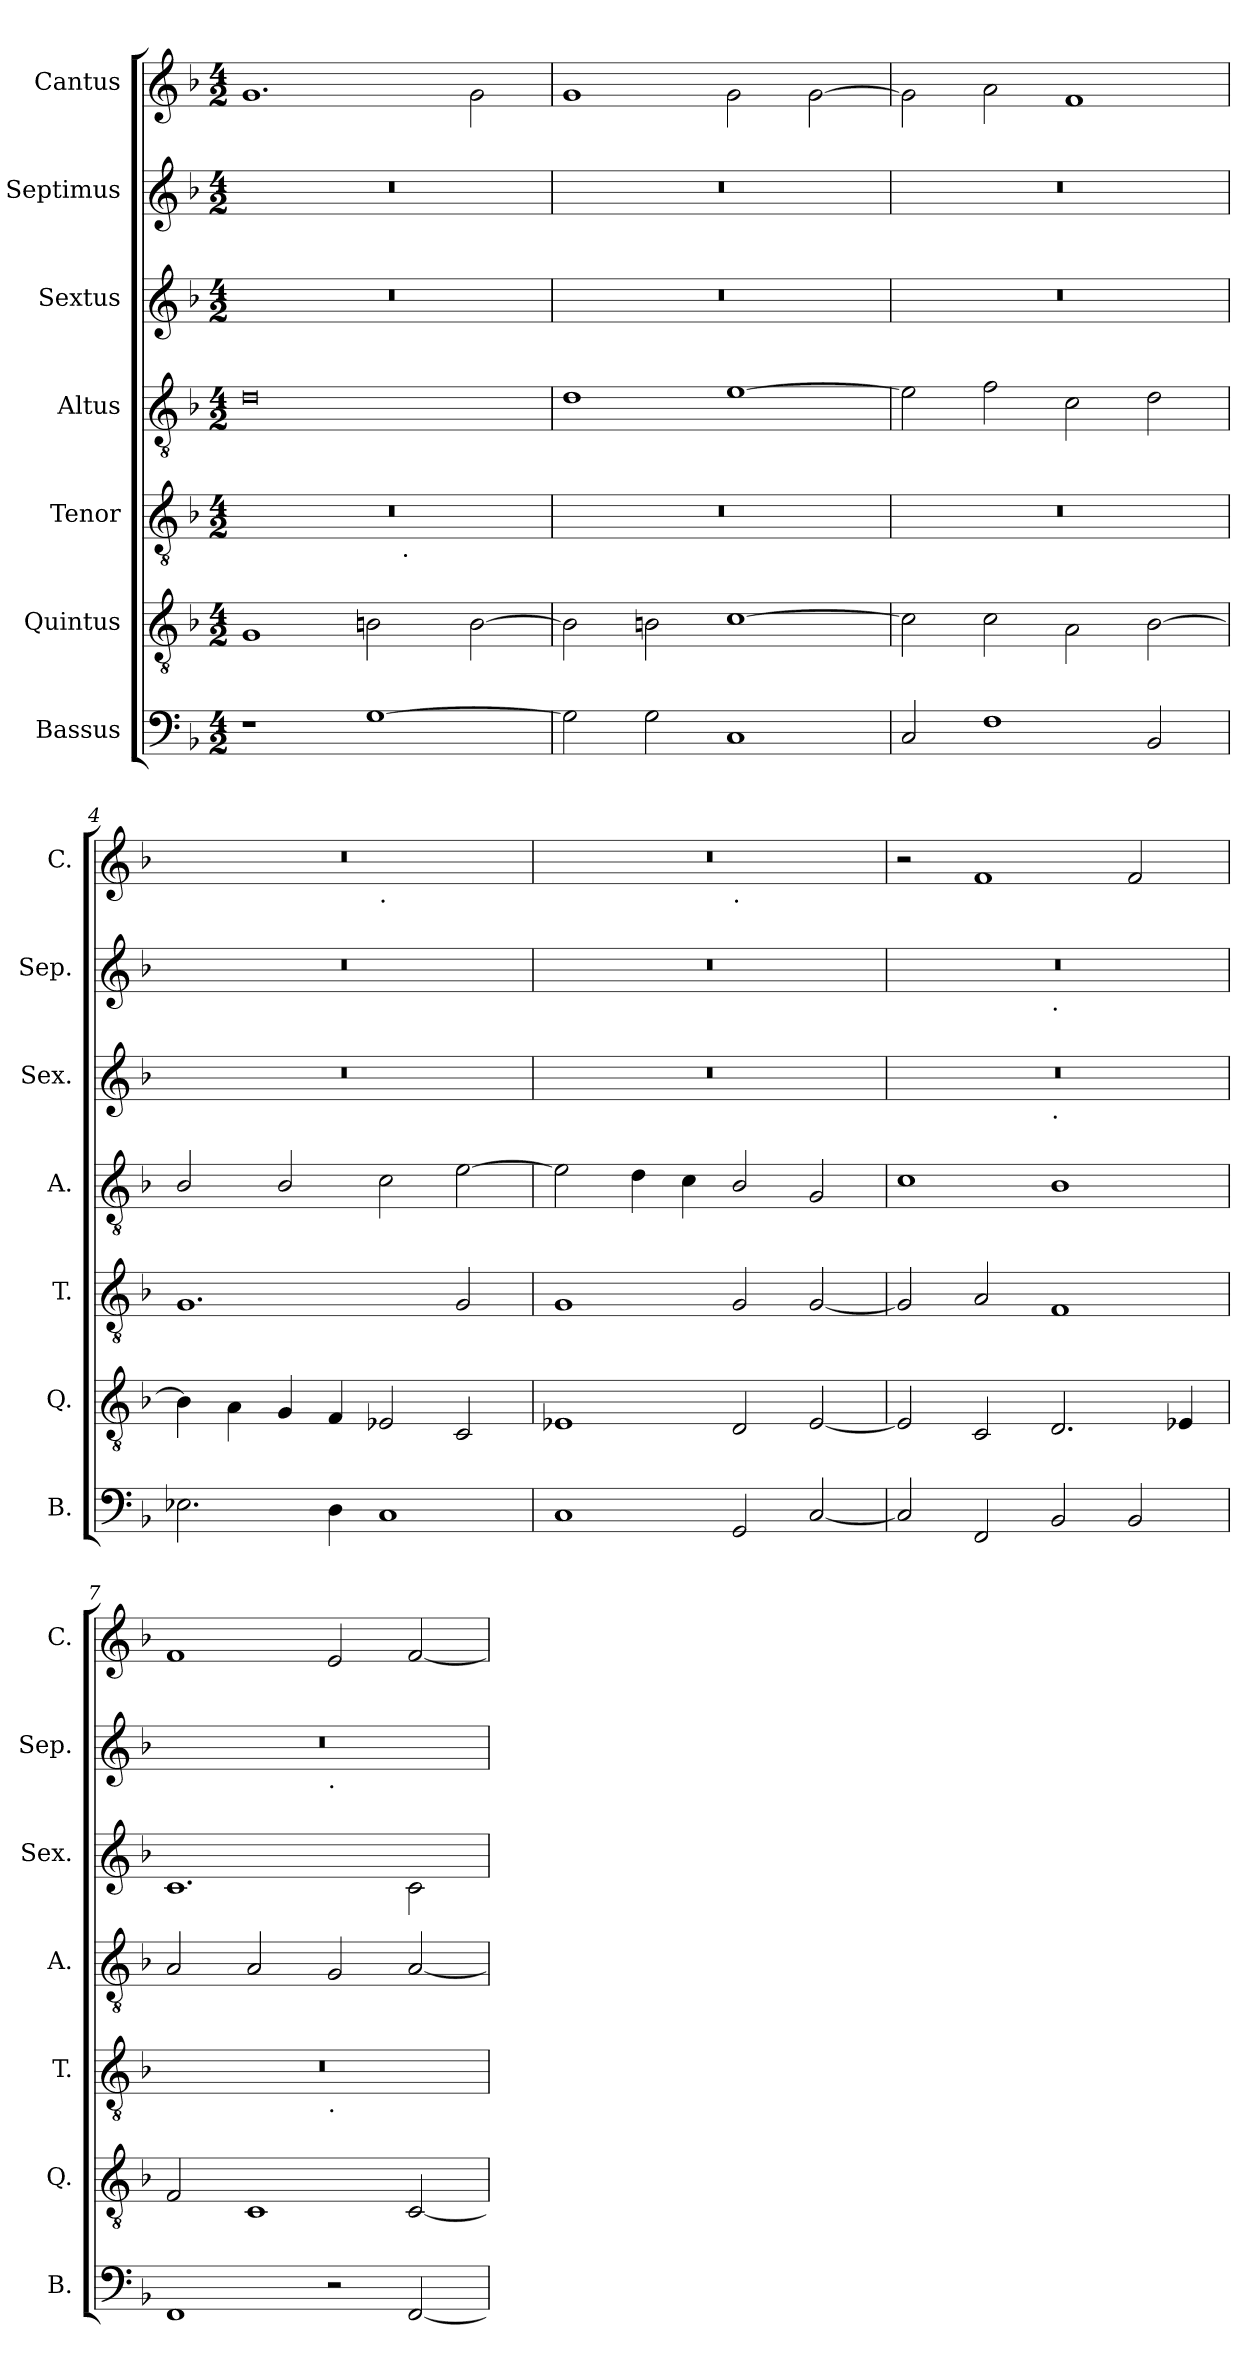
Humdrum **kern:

**kern	**kern	**kern	**kern	**kern	**kern	**kern
*part7	*part6	*part5	*part4	*part3	*part2	*part1
*staff7	*staff6	*staff5	*staff4	*staff3	*staff2	*staff1
*I"Bassus	*I"Quintus	*I"Tenor	*I"Altus	*I"Sextus	*I"Septimus	*I"Cantus
*I'B.	*I'Q.	*I'T.	*I'A.	*I'Sex.	*I'Sep.	*I'C.
*clefF4	*clefGv2	*clefGv2	*clefGv2	*clefG2	*clefG2	*clefG2
*k[b-]	*k[b-]	*k[b-]	*k[b-]	*k[b-]	*k[b-]	*k[b-]
*F:	*F:	*F:	*F:	*F:	*F:	*F:
*M4/2	*M4/2	*M4/2	*M4/2	*M4/2	*M4/2	*M4/2
=1	=1	=1	=1	=1	=1	=1
*	*	*^	*	*	*	*
1r	1G	0r	1ryy	0d	0r	0r	1.g
[1G	2Bn\	.	8ryy	.	.	.	.
!	!	!	!LO:TX:b:t=.	!	!	!	!
.	.	.	2..ryy	.	.	.	.
.	[2B\	.	.	.	.	.	2g\
*	*	*v	*v	*	*	*	*
=2	=2	=2	=2	=2	=2	=2
2G\]	2B\]	0r	1d	0r	0r	1g
2G\	2Bn\	.	.	.	.	.
1C	[1c	.	[1e	.	.	2g\
.	.	.	.	.	.	[2g\
=3	=3	=3	=3	=3	=3	=3
2C/	2c\]	0r	2e\]	0r	0r	2g\]
1F	2c\	.	2f\	.	.	2a\
.	2A\	.	2c\	.	.	1f
2BB-/	[2B-\	.	2d\	.	.	.
=4	=4	=4	=4	=4	=4	=4
*	*	*	*	*	*	*^
2.E-X\	4B-\]	1.G	2B-/	0r	0r	0r	1ryy
.	4A\	.	.	.	.	.	.
.	4G/	.	2B-/	.	.	.	.
4D\	4F/	.	.	.	.	.	.
!	!	!	!	!	!	!	!LO:TX:b:t=.
1C	2E-X/	.	2c\	.	.	.	1ryy
.	2C/	2G/	[2e\	.	.	.	.
=5	=5	=5	=5	=5	=5	=5	=5
1C	1E-X	1G	2e\]	0r	0r	0r	1ryy
.	.	.	4d\	.	.	.	.
.	.	.	4c\	.	.	.	.
!	!	!	!	!	!	!	!LO:TX:b:t=.
2GG/	2D/	2G/	2B-/	.	.	.	1ryy
[2C/	[2E-/	[2G/	2G/	.	.	.	.
*	*	*	*	*	*	*v	*v
=6	=6	=6	=6	=6	=6	=6
*	*	*	*	*^	*^	*
2C/]	2E-/]	2G/]	1c	0r	1ryy	0r	1ryy	2r
2FF/	2C/	2A/	.	.	.	.	.	1f
!	!	!	!	!	!	!	!LO:TX:b:t=.	!
!	!	!	!	!	!LO:TX:b:t=.	!	!	!
2BB-/	2.D/	1F	1B-	.	1ryy	.	1ryy	.
2BB-/	.	.	.	.	.	.	.	2f/
.	4E-X/	.	.	.	.	.	.	.
*	*	*	*	*v	*v	*	*	*
!!LO:LB:g=z
=7	=7	=7	=7	=7	=7	=7	=7
*	*	*^	*	*	*	*	*
1FF	2F/	0r	1ryy	2A/	1.c	0r	1ryy	1f
.	1C	.	.	2A/	.	.	.	.
!	!	!	!	!	!	!	!LO:TX:b:t=.	!
!	!	!	!LO:TX:b:t=.	!	!	!	!	!
2r	.	.	1ryy	2G/	.	.	1ryy	2e/
[2FF/	[2C/	.	.	[2A/	2c\	.	.	[2f/
*	*	*v	*v	*	*	*v	*v	*
=	=	=	=	=	=	=
*-	*-	*-	*-	*-	*-	*-
